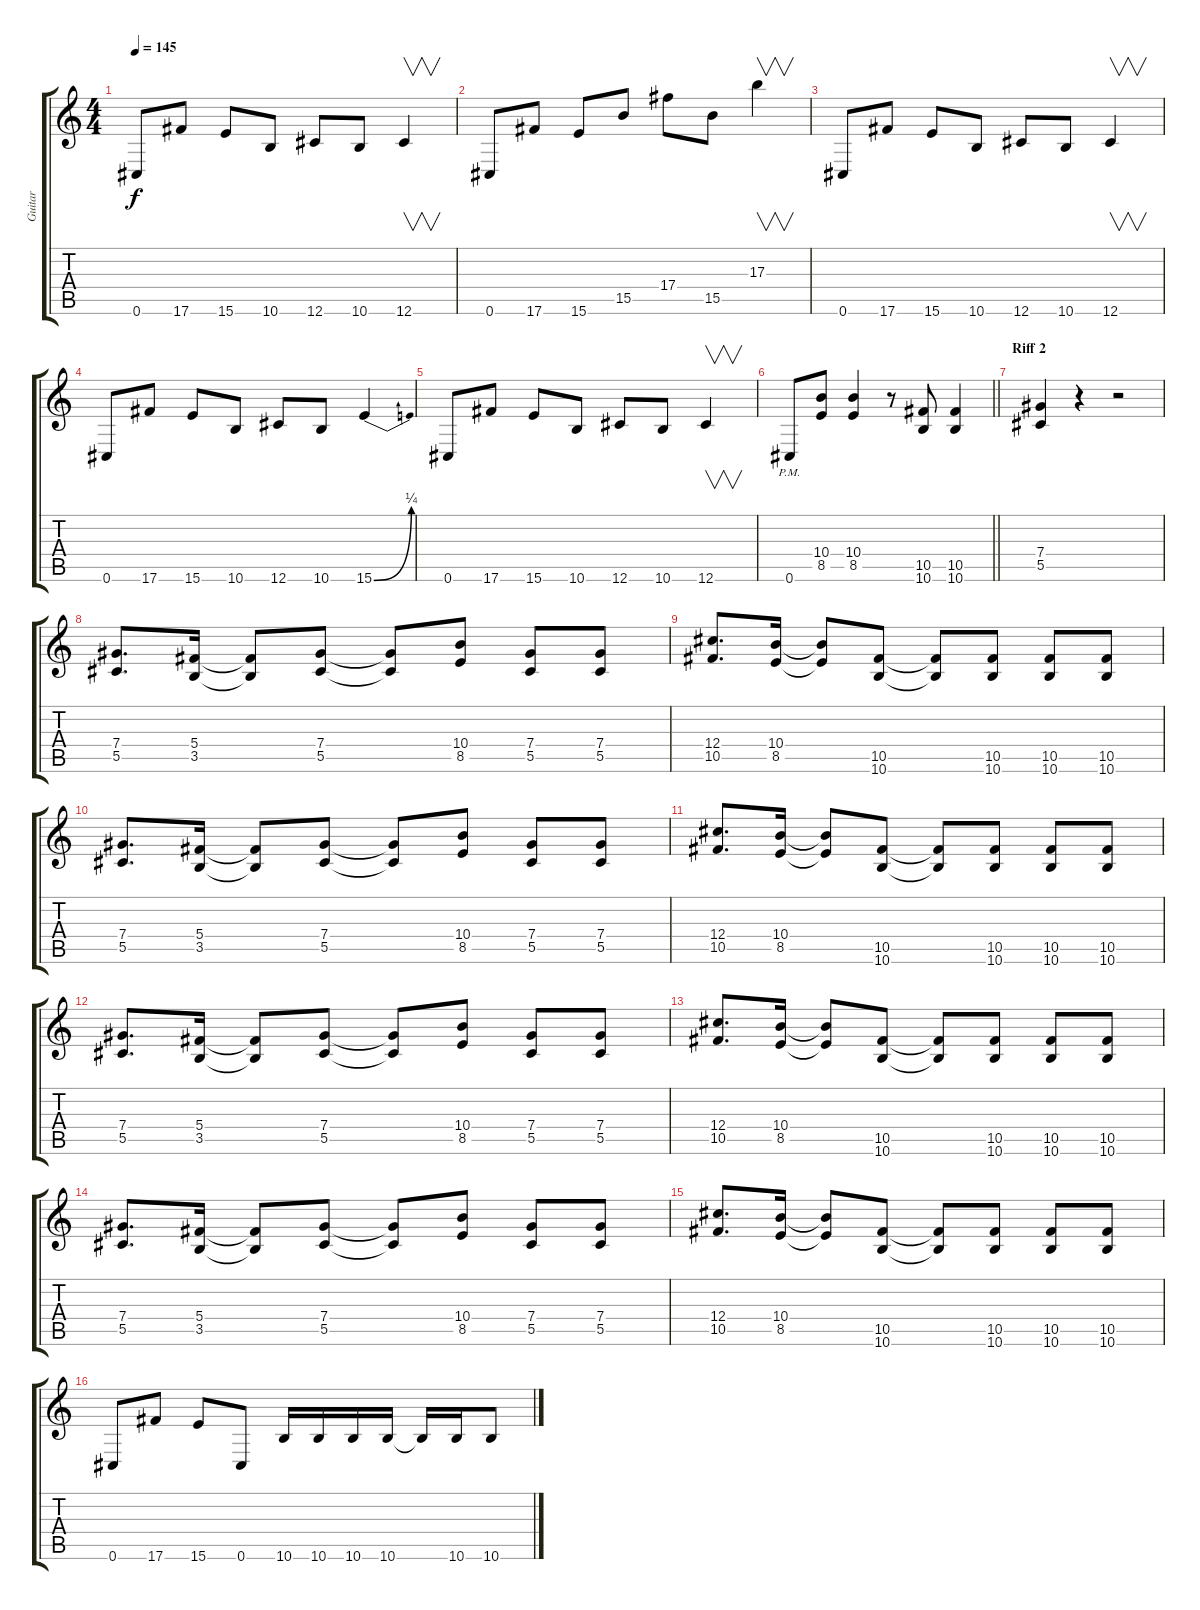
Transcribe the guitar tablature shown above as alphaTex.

\track ("Guitar" "Guitar") {instrument distortionguitar}
\staff {score tabs}
\tuning (Eb4 Bb3 Gb3 Db3 Ab2 Db2) {hide}
\ts (4 4)
\tempo 145
\clef g2
\ks c
0.6.8{dy f} 17.6.8 15.6.8 10.6.8 12.6.8 10.6.8 12.6.4{v} |
0.6.8 17.6.8 15.6.8 15.5.8 17.4.8 15.5.8 17.3.4{v} |
0.6.8 17.6.8 15.6.8 10.6.8 12.6.8 10.6.8 12.6.4{v} |
0.6.8 17.6.8 15.6.8 10.6.8 12.6.8 10.6.8 15.6{be (bend 0 0 60 1)}.4 |
0.6.8 17.6.8 15.6.8 10.6.8 12.6.8 10.6.8 12.6.4{v} |
\barLineRight lightlight
0.6{pm}.8 (10.4 8.5).8 (10.4 8.5).4 r.8 (10.5 10.6).8 (10.5 10.6).4 |
\section ("" "Riff 2")
(7.4 5.5).4 r.4 r.2 |
(7.4 5.5).8{d} (5.4 3.5).16 (5.4{t} 3.5{t}).8 (7.4 5.5).8 (7.4{t} 5.5{t}).8 (10.4 8.5).8 (7.4 5.5).8 (7.4 5.5).8 |
(12.4 10.5).8{d} (10.4 8.5).16 (10.4{t} 8.5{t}).8 (10.5 10.6).8 (10.5{t} 10.6{t}).8 (10.5 10.6).8 (10.5 10.6).8 (10.5 10.6).8 |
(7.4 5.5).8{d} (5.4 3.5).16 (5.4{t} 3.5{t}).8 (7.4 5.5).8 (7.4{t} 5.5{t}).8 (10.4 8.5).8 (7.4 5.5).8 (7.4 5.5).8 |
(12.4 10.5).8{d} (10.4 8.5).16 (10.4{t} 8.5{t}).8 (10.5 10.6).8 (10.5{t} 10.6{t}).8 (10.5 10.6).8 (10.5 10.6).8 (10.5 10.6).8 |
(7.4 5.5).8{d} (5.4 3.5).16 (5.4{t} 3.5{t}).8 (7.4 5.5).8 (7.4{t} 5.5{t}).8 (10.4 8.5).8 (7.4 5.5).8 (7.4 5.5).8 |
(12.4 10.5).8{d} (10.4 8.5).16 (10.4{t} 8.5{t}).8 (10.5 10.6).8 (10.5{t} 10.6{t}).8 (10.5 10.6).8 (10.5 10.6).8 (10.5 10.6).8 |
(7.4 5.5).8{d} (5.4 3.5).16 (5.4{t} 3.5{t}).8 (7.4 5.5).8 (7.4{t} 5.5{t}).8 (10.4 8.5).8 (7.4 5.5).8 (7.4 5.5).8 |
(12.4 10.5).8{d} (10.4 8.5).16 (10.4{t} 8.5{t}).8 (10.5 10.6).8 (10.5{t} 10.6{t}).8 (10.5 10.6).8 (10.5 10.6).8 (10.5 10.6).8 |
0.6.8 17.6.8 15.6.8 0.6.8 10.6.16 10.6.16 10.6.16 10.6.16 10.6{t}.16 10.6.16 10.6.8
